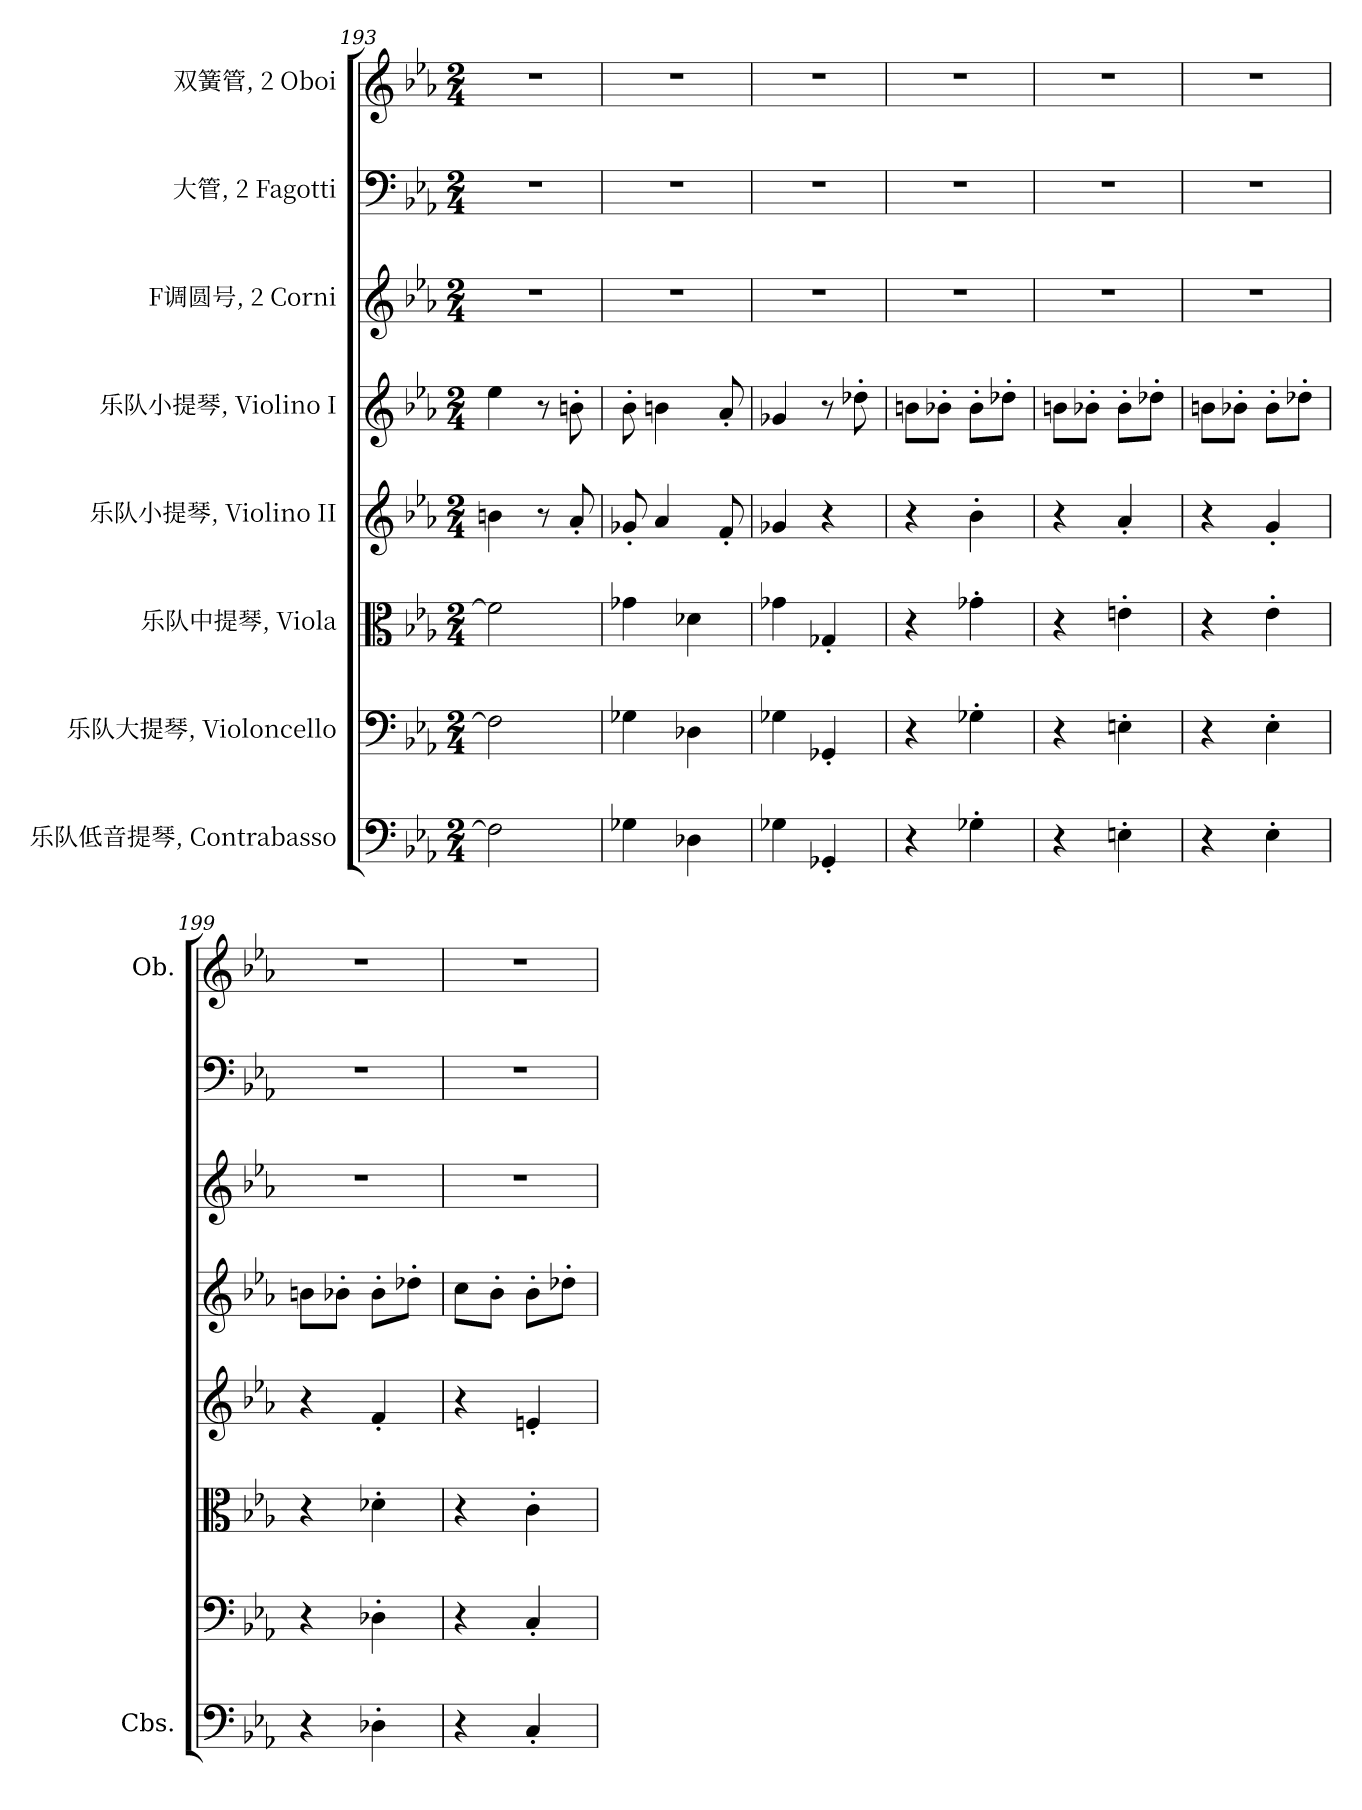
**kern	**kern	**kern	**kern	**kern	**kern	**kern	**kern
*part8	*part7	*part6	*part5	*part4	*part3	*part2	*part1
*staff8	*staff7	*staff6	*staff5	*staff4	*staff3	*staff2	*staff1
*I"乐队低音提琴, Contrabasso	*I"乐队大提琴, Violoncello	*I"乐队中提琴, Viola	*I"乐队小提琴, Violino II	*I"乐队小提琴, Violino I	*I"F调圆号, 2 Corni	*I"大管, 2 Fagotti	*I"双簧管, 2 Oboi
*I'Cbs.	*	*	*	*	*	*	*I'Ob.
!!LO:PB:g=z
*clefF4	*clefF4	*clefC3	*clefG2	*clefG2	*clefG2	*clefF4	*clefG2
*ITrd7c12	*	*	*	*	*ITrd4c7	*	*
*k[b-e-a-]	*k[b-e-a-]	*k[b-e-a-]	*k[b-e-a-]	*k[b-e-a-]	*k[b-e-a-d-]	*k[b-e-a-]	*k[b-e-a-]
*M2/4	*M2/4	*M2/4	*M2/4	*M2/4	*M2/4	*M2/4	*M2/4
=193	=193	=193	=193	=193	=193	=193	=193
2FF\]	2F\]	2f\]	4bn\	4ee-\	2r	2r	2r
.	.	.	8r	8r	.	.	.
.	.	.	8a-'/	8bn'\	.	.	.
=194	=194	=194	=194	=194	=194	=194	=194
4GG-X\	4G-X\	4g-X\	8g-X'/	8b-'\	2r	2r	2r
.	.	.	4a-/	4bn\	.	.	.
4DD-X\	4D-X\	4d-X\	.	.	.	.	.
.	.	.	8f'/	8a-'/	.	.	.
=195	=195	=195	=195	=195	=195	=195	=195
4GG-X\	4G-X\	4g-X\	4g-X/	4g-X/	2r	2r	2r
4GGG-X'/	4GG-X'/	4G-X'/	4r	8r	.	.	.
.	.	.	.	8dd-X'\	.	.	.
=196	=196	=196	=196	=196	=196	=196	=196
4r	4r	4r	4r	8bn\L	2r	2r	2r
.	.	.	.	8b-X'\J	.	.	.
4GG-X'\	4G-X'\	4g-X'\	4b-'\	8b-'\L	.	.	.
.	.	.	.	8dd-X'\J	.	.	.
=197	=197	=197	=197	=197	=197	=197	=197
4r	4r	4r	4r	8bn\L	2r	2r	2r
.	.	.	.	8b-X'\J	.	.	.
4EEn'\	4En'\	4en'\	4a-'/	8b-'\L	.	.	.
.	.	.	.	8dd-X'\J	.	.	.
=198	=198	=198	=198	=198	=198	=198	=198
4r	4r	4r	4r	8bn\L	2r	2r	2r
.	.	.	.	8b-X'\J	.	.	.
4EE-'\	4E-'\	4e-'\	4g'/	8b-'\L	.	.	.
.	.	.	.	8dd-X'\J	.	.	.
!!LO:PB:g=z
=199	=199	=199	=199	=199	=199	=199	=199
4r	4r	4r	4r	8bn\L	2r	2r	2r
.	.	.	.	8b-X'\J	.	.	.
4DD-X'\	4D-X'\	4d-X'\	4f'/	8b-'\L	.	.	.
.	.	.	.	8dd-X'\J	.	.	.
=200	=200	=200	=200	=200	=200	=200	=200
4r	4r	4r	4r	8cc\L	2r	2r	2r
.	.	.	.	8b-'\J	.	.	.
4CC'/	4C'/	4c'\	4en'/	8b-'\L	.	.	.
.	.	.	.	8dd-X'\J	.	.	.
=	=	=	=	=	=	=	=
*-	*-	*-	*-	*-	*-	*-	*-
